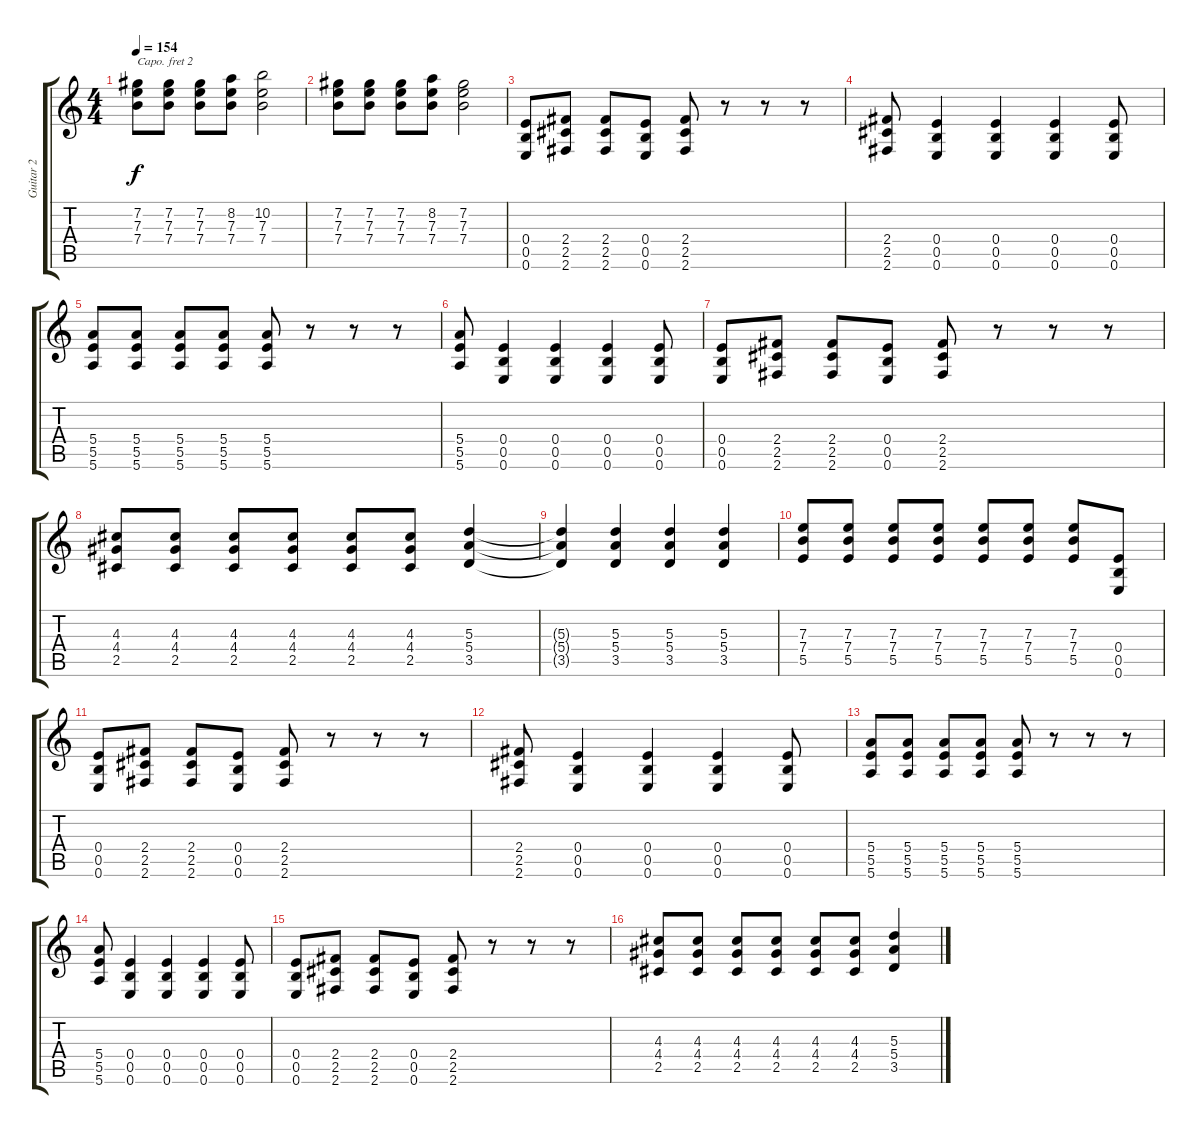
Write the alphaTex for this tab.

\track ("Guitar 2" "Guitar 2") {instrument acousticguitarsteel}
\staff {score tabs}
\capo 2
\tuning (E4 B3 G3 D3 A2 D2) {hide}
\ts (4 4)
\tempo 154
\clef g2
\ks c
(7.2 7.3 7.4).8{dy f} (7.2 7.3 7.4).8 (7.2 7.3 7.4).8 (8.2 7.3 7.4).8 (10.2 7.3 7.4).2 |
(7.2 7.3 7.4).8 (7.2 7.3 7.4).8 (7.2 7.3 7.4).8 (8.2 7.3 7.4).8 (7.2 7.3 7.4).2 |
(0.4 0.5 0.6).8 (2.4 2.5 2.6).8 (2.4 2.5 2.6).8 (0.4 0.5 0.6).8 (2.4 2.5 2.6).8 r.8 r.8 r.8 |
(2.4 2.5 2.6).8 (0.4 0.5 0.6).4 (0.4 0.5 0.6).4 (0.4 0.5 0.6).4 (0.4 0.5 0.6).8 |
(5.4 5.5 5.6).8 (5.4 5.5 5.6).8 (5.4 5.5 5.6).8 (5.4 5.5 5.6).8 (5.4 5.5 5.6).8 r.8 r.8 r.8 |
(5.4 5.5 5.6).8 (0.4 0.5 0.6).4 (0.4 0.5 0.6).4 (0.4 0.5 0.6).4 (0.4 0.5 0.6).8 |
(0.4 0.5 0.6).8 (2.4 2.5 2.6).8 (2.4 2.5 2.6).8 (0.4 0.5 0.6).8 (2.4 2.5 2.6).8 r.8 r.8 r.8 |
(4.3 4.4 2.5).8 (4.3 4.4 2.5).8 (4.3 4.4 2.5).8 (4.3 4.4 2.5).8 (4.3 4.4 2.5).8 (4.3 4.4 2.5).8 (5.3 5.4 3.5).4 |
(5.3{t} 5.4{t} 3.5{t}).4 (5.3 5.4 3.5).4 (5.3 5.4 3.5).4 (5.3 5.4 3.5).4 |
(7.3 7.4 5.5).8 (7.3 7.4 5.5).8 (7.3 7.4 5.5).8 (7.3 7.4 5.5).8 (7.3 7.4 5.5).8 (7.3 7.4 5.5).8 (7.3 7.4 5.5).8 (0.4 0.5 0.6).8 |
(0.4 0.5 0.6).8 (2.4 2.5 2.6).8 (2.4 2.5 2.6).8 (0.4 0.5 0.6).8 (2.4 2.5 2.6).8 r.8 r.8 r.8 |
(2.4 2.5 2.6).8 (0.4 0.5 0.6).4 (0.4 0.5 0.6).4 (0.4 0.5 0.6).4 (0.4 0.5 0.6).8 |
(5.4 5.5 5.6).8 (5.4 5.5 5.6).8 (5.4 5.5 5.6).8 (5.4 5.5 5.6).8 (5.4 5.5 5.6).8 r.8 r.8 r.8 |
(5.4 5.5 5.6).8 (0.4 0.5 0.6).4 (0.4 0.5 0.6).4 (0.4 0.5 0.6).4 (0.4 0.5 0.6).8 |
(0.4 0.5 0.6).8 (2.4 2.5 2.6).8 (2.4 2.5 2.6).8 (0.4 0.5 0.6).8 (2.4 2.5 2.6).8 r.8 r.8 r.8 |
(4.3 4.4 2.5).8 (4.3 4.4 2.5).8 (4.3 4.4 2.5).8 (4.3 4.4 2.5).8 (4.3 4.4 2.5).8 (4.3 4.4 2.5).8 (5.3 5.4 3.5).4
